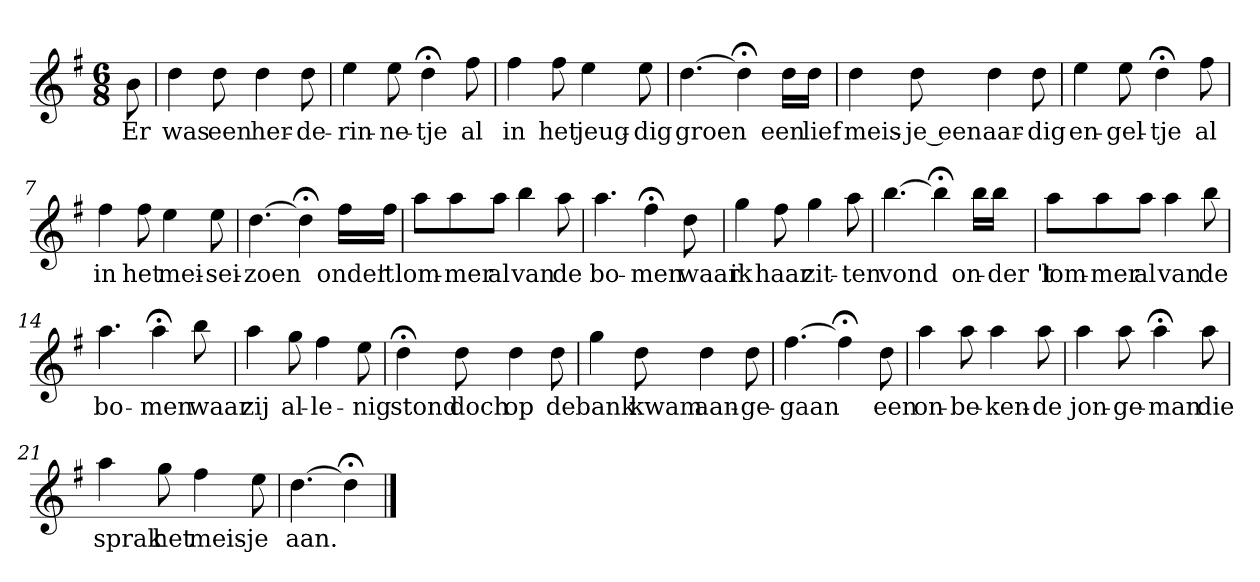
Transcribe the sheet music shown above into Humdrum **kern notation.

**kern	**text
*part1	*part1
*staff1	*staff1
*k[f#]	*
*G:	*
*M6/8	*
*MM120	*
=	=
8b	Er
=1	=1
4dd	was
8dd	een
4dd	her-
8dd	-de-
=2	=2
4ee	-rin-
8ee	-ne-
4dd;<	-tje
8ff#	al
=3	=3
4ff#	in
8ff#	het
4ee	jeug-
8ee	-dig
=4	=4
[4.dd	groen
4dd;<]	.
16ddLL	een
16ddJJ	lief
=5	=5
4dd	meis-
8dd	-je een
4dd	aar-
8dd	-dig
=6	=6
4ee	en-
8ee	-gel-
4dd;<	-tje
8ff#	al
=7	=7
4ff#	in
8ff#	het
4ee	mei-
8ee	-sei-
=8	=8
[4.dd	-zoen
4dd;<]	.
16ff#LL	onder
16ff#JJ	't
=9	=9
8aaL	lom-
8aa	-mer
8aaJ	al
4bb	van
8aa	de
=10	=10
4.aa	bo-
4ff#;<	-men
8dd	waar
=11	=11
4gg	ik
8ff#	haar
4gg	zit-
8aa	-ten
=12	=12
[4.bb	vond
4bb;<]	.
16bbLL	on-
16bbJJ	-der 't
=13	=13
8aaL	lom-
8aa	-mer
8aaJ	al
4aa	van
8bb	de
=14	=14
4.aa	bo-
4aa;<	-men
8bb	waar
=15	=15
4aa	zij
8gg	al-
4ff#	-le-
8ee	-nig
=16	=16
4dd;<	stond
8dd	doch
4dd	op
8dd	de
=17	=17
4gg	bank
8dd	kwam
4dd	aan-
8dd	-ge-
=18	=18
[4.ff#	-gaan
4ff#;<]	.
8dd	een
=19	=19
4aa	on-
8aa	-be-
4aa	-ken-
8aa	-de
=20	=20
4aa	jon-
8aa	-ge-
4aa;<	-man
8aa	die
=21	=21
4aa	sprak
8gg	het
4ff#	meis-
8ee	-je
=22	=22
[4.dd	aan.
4dd;<]	.
==	==
*-	*-
